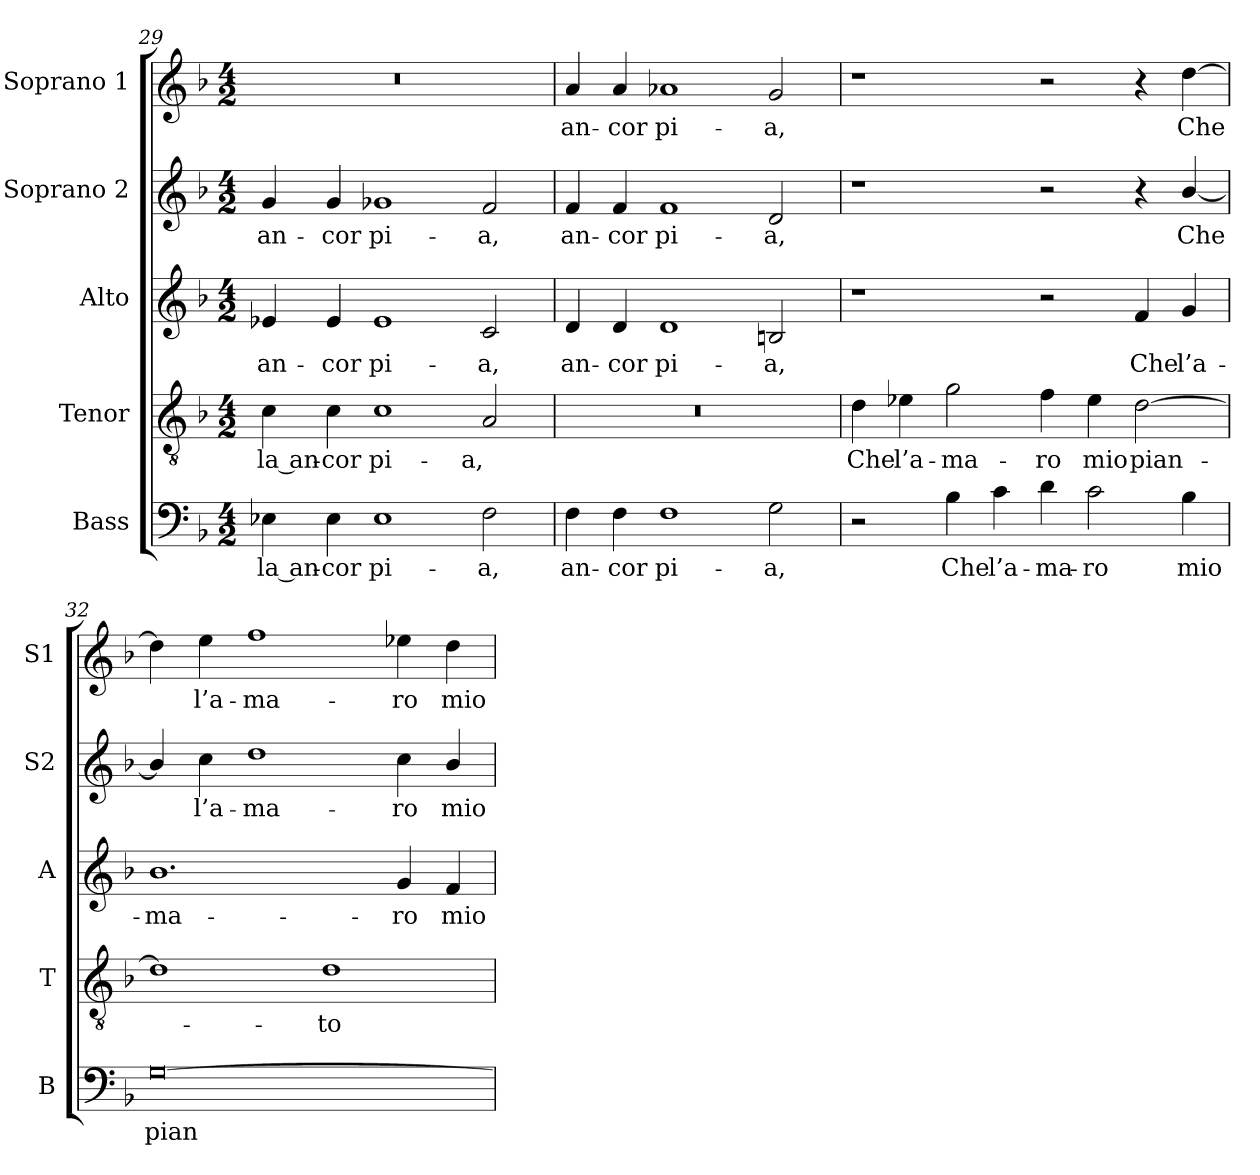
**kern	**text	**kern	**text	**kern	**text	**kern	**text	**kern	**text
*part5	*part5	*part4	*part4	*part3	*part3	*part2	*part2	*part1	*part1
*staff5	*staff5	*staff4	*staff4	*staff3	*staff3	*staff2	*staff2	*staff1	*staff1
*I"Bass	*	*I"Tenor	*	*I"Alto	*	*I"Soprano 2	*	*I"Soprano 1	*
*I'B	*	*I'T	*	*I'A	*	*I'S2	*	*I'S1	*
!!LO:LB:g=z
*clefF4	*	*clefGv2	*	*clefG2	*	*clefG2	*	*clefG2	*
*	*	*ITrd7c12	*	*	*	*	*	*	*
*k[b-]	*	*k[b-]	*	*k[b-]	*	*k[b-]	*	*k[b-]	*
*F:	*	*F:	*	*F:	*	*F:	*	*F:	*
*M4/2	*	*M4/2	*	*M4/2	*	*M4/2	*	*M4/2	*
=29	=29	=29	=29	=29	=29	=29	=29	=29	=29
!	!LO:LY:b:color=#000000	!	!	!	!	!	!	!	!
!	!	!	!LO:LY:b:color=#000000	!	!	!	!	!	!
!	!	!	!	!	!LO:LY:b:color=#000000	!	!	!	!
!	!	!	!	!	!	!	!LO:LY:b:color=#000000	!LO:N:vis=1	!
4E-Xi\	-la an-	4Ci\	-la an-	4e-Xi/	an-	4gi/	an-	0r	.
!	!LO:LY:b:color=#000000	!	!	!	!	!	!	!	!
!	!	!	!LO:LY:b:color=#000000	!	!	!	!	!	!
!	!	!	!	!	!LO:LY:b:color=#000000	!	!	!	!
!	!	!	!	!	!	!	!LO:LY:b:color=#000000	!	!
4E-i\	-cor	4Ci\	-cor	4e-i/	-cor	4gi/	-cor	.	.
!	!LO:LY:b:color=#000000	!	!	!	!	!	!	!	!
!	!	!	!LO:LY:b:color=#000000	!	!	!	!	!	!
!	!	!	!	!	!LO:LY:b:color=#000000	!	!	!	!
!	!	!	!	!	!	!	!LO:LY:b:color=#000000	!	!
1E-i	pi-	1Ci	pi-	1e-i	pi-	1g-Xi	pi-	.	.
!	!LO:LY:b:color=#000000	!	!	!	!	!	!	!	!
!	!	!	!LO:LY:b:color=#000000	!	!	!	!	!	!
!	!	!	!	!	!LO:LY:b:color=#000000	!	!	!	!
!	!	!	!	!	!	!	!LO:LY:b:color=#000000	!	!
2Fi\	-a,	2AAi/	-a,	2ci/	-a,	2fi/	-a,	.	.
=30	=30	=30	=30	=30	=30	=30	=30	=30	=30
!	!LO:LY:b:color=#000000	!LO:N:vis=1	!	!	!	!	!	!	!
!	!	!	!	!	!LO:LY:b:color=#000000	!	!	!	!
!	!	!	!	!	!	!	!LO:LY:b:color=#000000	!	!
!	!	!	!	!	!	!	!	!	!LO:LY:b:color=#000000
4Fi\	an-	0r	.	4di/	an-	4fi/	an-	4ai/	an-
!	!LO:LY:b:color=#000000	!	!	!	!	!	!	!	!
!	!	!	!	!	!LO:LY:b:color=#000000	!	!	!	!
!	!	!	!	!	!	!	!LO:LY:b:color=#000000	!	!
!	!	!	!	!	!	!	!	!	!LO:LY:b:color=#000000
4Fi\	-cor	.	.	4di/	-cor	4fi/	-cor	4ai/	-cor
!	!LO:LY:b:color=#000000	!	!	!	!	!	!	!	!
!	!	!	!	!	!LO:LY:b:color=#000000	!	!	!	!
!	!	!	!	!	!	!	!LO:LY:b:color=#000000	!	!
!	!	!	!	!	!	!	!	!	!LO:LY:b:color=#000000
1Fi	pi-	.	.	1di	pi-	1fi	pi-	1a-Xi	pi-
!	!LO:LY:b:color=#000000	!	!	!	!	!	!	!	!
!	!	!	!	!	!LO:LY:b:color=#000000	!	!	!	!
!	!	!	!	!	!	!	!LO:LY:b:color=#000000	!	!
!	!	!	!	!	!	!	!	!	!LO:LY:b:color=#000000
2Gi\	-a,	.	.	2Bni/	-a,	2di/	-a,	2gi/	-a,
=31	=31	=31	=31	=31	=31	=31	=31	=31	=31
!	!	!	!LO:LY:b:color=#000000	!	!	!	!	!	!
2r	.	4Di\	Che	1r	.	1r	.	1r	.
!	!	!	!LO:LY:b:color=#000000	!	!	!	!	!	!
.	.	4E-Xi\	l’a-	.	.	.	.	.	.
!	!LO:LY:b:color=#000000	!	!	!	!	!	!	!	!
!	!	!	!LO:LY:b:color=#000000	!	!	!	!	!	!
4B-i\	Che	2Gi\	-ma-	.	.	.	.	.	.
!	!LO:LY:b:color=#000000	!	!	!	!	!	!	!	!
4ci\	l’a-	.	.	.	.	.	.	.	.
!	!LO:LY:b:color=#000000	!	!	!	!	!	!	!	!
!	!	!	!LO:LY:b:color=#000000	!	!	!	!	!	!
4di\	-ma-	4Fi\	-ro	2r	.	2r	.	2r	.
!	!LO:LY:b:color=#000000	!	!	!	!	!	!	!	!
!	!	!	!LO:LY:b:color=#000000	!	!	!	!	!	!
2ci\	-ro	4E-i\	mio	.	.	.	.	.	.
!	!	!	!LO:LY:b:color=#000000	!	!	!	!	!	!
!	!	!	!	!	!LO:LY:b:color=#000000	!	!	!	!
.	.	[2Di\	pian-	4fi/	Che	4r	.	4r	.
!	!LO:LY:b:color=#000000	!	!	!	!	!	!	!	!
!	!	!	!	!	!LO:LY:b:color=#000000	!	!	!	!
!	!	!	!	!	!	!	!LO:LY:b:color=#000000	!	!
!	!	!	!	!	!	!	!	!	!LO:LY:b:color=#000000
4B-i\	mio	.	.	4gi/	l’a-	[4b-i/	Che	[4ddi\	Che
=32	=32	=32	=32	=32	=32	=32	=32	=32	=32
!	!LO:LY:b:color=#000000	!	!	!	!	!	!	!	!
!	!	!	!	!	!LO:LY:b:color=#000000	!	!	!	!
[0Gi	pian-	1Di]	.	1.b-i	-ma-	4b-i/]	.	4ddi\]	.
!	!	!	!	!	!	!	!LO:LY:b:color=#000000	!	!
!	!	!	!	!	!	!	!	!	!LO:LY:b:color=#000000
.	.	.	.	.	.	4cci\	l’a-	4eei\	l’a-
!	!	!	!	!	!	!	!LO:LY:b:color=#000000	!	!
!	!	!	!	!	!	!	!	!	!LO:LY:b:color=#000000
.	.	.	.	.	.	1ddi	-ma-	1ffi	-ma-
!	!	!	!LO:LY:b:color=#000000	!	!	!	!	!	!
.	.	1Di	-to	.	.	.	.	.	.
!	!	!	!	!	!LO:LY:b:color=#000000	!	!	!	!
!	!	!	!	!	!	!	!LO:LY:b:color=#000000	!	!
!	!	!	!	!	!	!	!	!	!LO:LY:b:color=#000000
.	.	.	.	4gi/	-ro	4cci\	-ro	4ee-Xi\	-ro
!	!	!	!	!	!LO:LY:b:color=#000000	!	!	!	!
!	!	!	!	!	!	!	!LO:LY:b:color=#000000	!	!
!	!	!	!	!	!	!	!	!	!LO:LY:b:color=#000000
.	.	.	.	4fi/	mio	4b-i/	mio	4ddi\	mio
=	=	=	=	=	=	=	=	=	=
*-	*-	*-	*-	*-	*-	*-	*-	*-	*-
